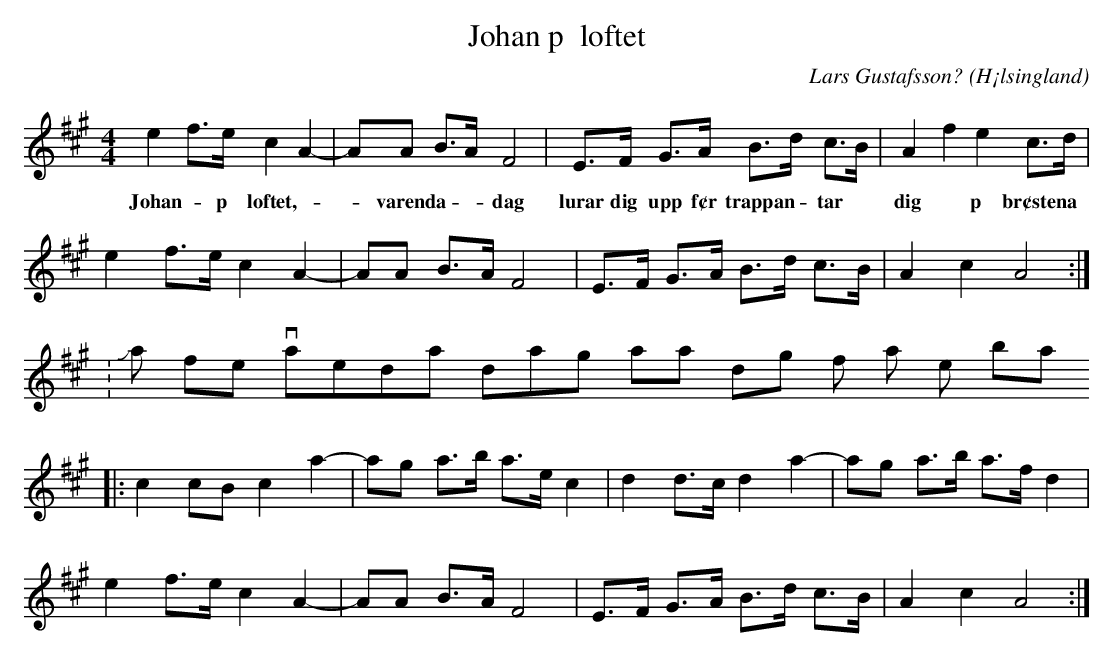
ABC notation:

X:1
T:Johan p  loftet
C:Lars Gustafsson?
O:H¡lsingland
M:4/4
L:1/8
K:A
e2 f>e c2 A2-|AA B>A F4|E>F G>A B>d c>B|A2 f2 e2 c>d|
w: Johan - p  loftet, -- varenda -- dag lurar dig upp f¢r trappan - tar ~ dig ~ p  br¢stena
e2 f>e c2 A2-|AA B>A F4|E>F G>A B>d c>B|A2 c2 A4:|
 w: Johan - p  loftet, -- varenda -- dag  akta -dig f¢r honom - han ¡r inte - bra
|:c2 cB c2 a2-|ag a>b a>e c2|d2 d>c d2 a2-|ag a>b a>f d2|
e2 f>e c2 A2-|AA B>A F4|E>F G>A B>d c>B|A2 c2 A4:|
